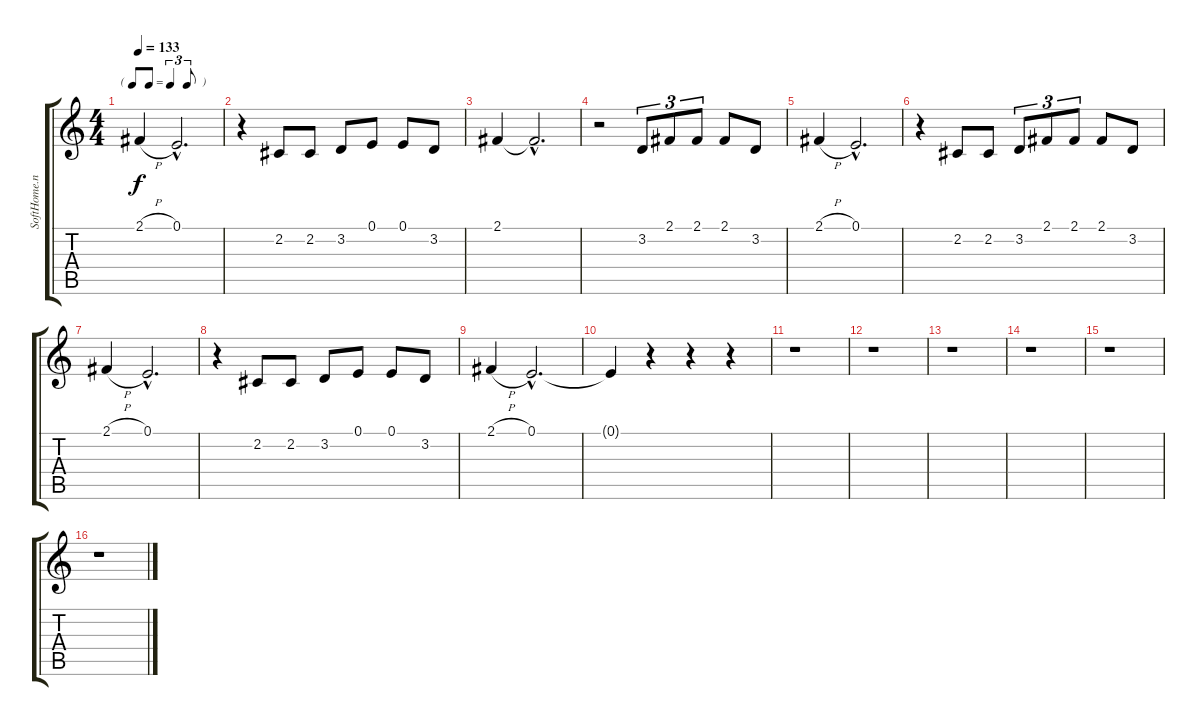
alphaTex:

\track ("" "SoftHome.n") {instrument altosax}
\staff {score tabs}
\tuning (E4 B3 G3 D3 A2 E2) {hide}
\ts (4 4)
\tf triplet8th
\tempo 133
\clef g2
\ks c
2.1{h}.4{dy f} 0.1{hac}.2{d} |
r.4 2.2.8 2.2.8 3.2.8 0.1.8 0.1.8 3.2.8 |
2.1.4 2.1{hac t}.2{d} |
r.2 3.2.8{tu (3 2)} 2.1.8{tu (3 2)} 2.1.8{tu (3 2)} 2.1.8 3.2.8 |
2.1{h}.4 0.1{hac}.2{d} |
r.4 2.2.8 2.2.8 3.2.8{tu (3 2)} 2.1.8{tu (3 2)} 2.1.8{tu (3 2)} 2.1.8 3.2.8 |
2.1{h}.4 0.1{hac}.2{d} |
r.4 2.2.8 2.2.8 3.2.8 0.1.8 0.1.8 3.2.8 |
2.1{h}.4 0.1{hac}.2{d} |
0.1{t}.4 r.4 r.4 r.4 |
r.1 |
r.1 |
r.1 |
r.1 |
r.1 |
r.1
